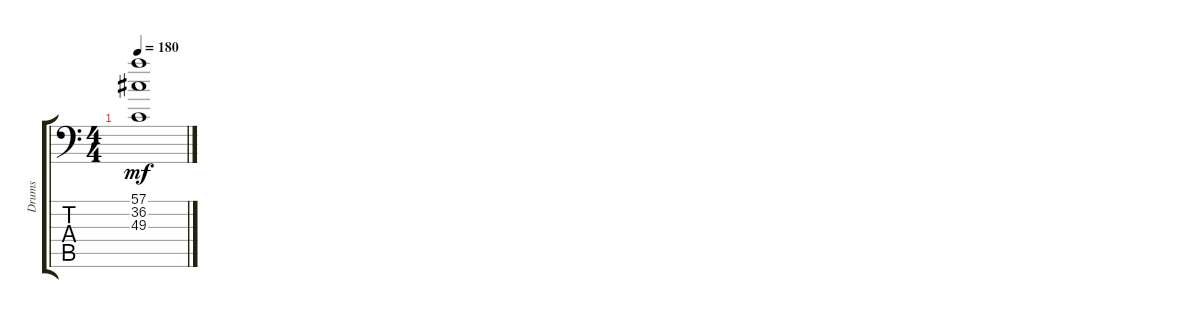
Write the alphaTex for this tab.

\track ("Drums" "Drums") {instrument acousticgrandpiano}
\staff {score tabs}
\tuning (C-1 C-1 C-1 C-1 C-1 C-1) {hide}
\ts (4 4)
\tempo 180
\clef f4
\ks c
(57.1 36.2 49.3).1{dy mf}
